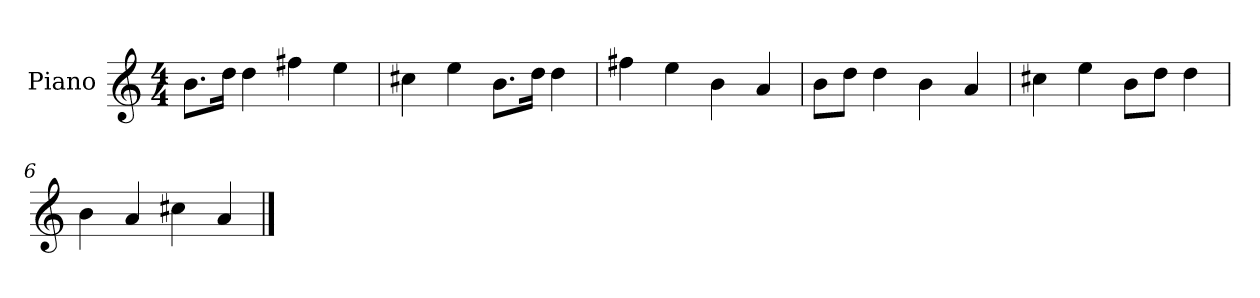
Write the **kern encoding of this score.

**kern
*part1
*staff1
*I"Piano
*I'P-no
*clefG2
*k[]
*M4/4
*MM90
=1
8.b\L
16dd\Jk
4dd\
4ff#X\
4ee\
=2
4cc#X\
4ee\
8.b\L
16dd\Jk
4dd\
=3
4ff#X\
4ee\
4b\
4a/
=4
8b\L
8dd\J
4dd\
4b\
4a/
=5
4cc#X\
4ee\
8b\L
8dd\J
4dd\
=6
4b\
4a/
4cc#X\
4a/
==
*-
